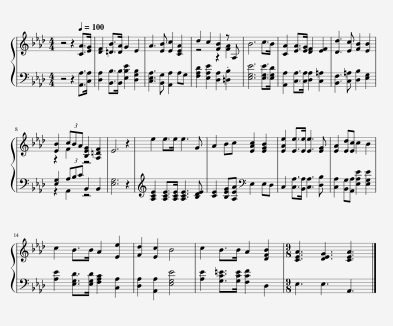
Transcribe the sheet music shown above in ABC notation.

X:1
%%score { ( 1 3 ) | ( 2 4 ) }
L:1/8
M:4/4
I:linebreak $
K:Ab
V:1 treble
V:3 treble
V:2 bass
V:4 bass
V:1
 z4 z2[Q:1/4=100] [CA]>[EG] | [DF]2 [=DB]>[DA] G2 E2 | A3 [EB] [Ec]2 [CEA]2 | d2 c2 [FB]2 z A, | B6 c>B | %5
 [CA]2 [EA]>[EG] [DF]2 [EF]2 | [Dd]3 [Ec] [FB]2 [EB]2 |$ [EB]2 (3cBA [B,EG]2 [A,=DF]2 | E6 z2 | e2 e>e e3 G | %10
 A2 Bc [EAc]2 [EGB]2 | [EAe]2 [Ee]>[Ee] [Ee]3 [EG] | [EA]2 [Ed][Ec] c2 B2 |$ c2 B>B A2 [Ee]2 | [Fd]2 [Ec]2 B4 | %15
 c2 B>B A2 [DFB]2 |[M:9/8] [CEA]3 [DEG]3 [CEA]3 |] %17
V:2
 z4 z2 [A,,A,]>[C,A,] | [D,A,]2 [B,,B,]>[B,,B,] [E,B,E]2 [D,G,B,]2 | [C,E,A,]3 [B,,G,] [A,,A,]2 A,G, | [F,A,D]2 [E,A,E]2 [D,A,]2 .[=D,B,]2 | [E,G,E]6 [E,G,E]>[E,G,D] | %5
 [A,,A,]2 [C,A,]>[C,A,] [D,A,]2 [C,=A,]2 | [B,,F,]3 [C,=A,] [D,B,]2 [E,G,]2 |$ [E,G,]2 (3A,B,C B,,2 B,,2 | [E,G,]6 z2 | [A,CE]2 [A,CE]>[A,CE] [A,CE]3 [B,DE] | %10
 [CE]2 [B,EG][A,EA][K:bass] E,2 E,D, | C,2 [C,A,]>[B,,A,] [C,A,]3 [D,B,] | [C,A,]2 [B,,G,][A,,A,] [E,A,E]2 [E,G,E]2 |$ [A,E]2 [E,G,D]>[E,G,D] [F,A,C]2 [C,A,]2 | [D,A,]2 [A,,A,]2 [E,G,E]4 | %15
 [A,E]2 [G,C=E]>[G,CE] [F,CF]2 D,2 |[M:9/8] E,3 E,3 A,,3 |] %17
V:3
 x8 | x8 | x8 | z4 z2 [FA]2 | x8 | %5
 x8 | x8 |$ z2 F2 z4 | x8 | x8 | %10
 x8 | x8 | x8 |$ x8 | x8 | %15
 x8 |[M:9/8] x9 |] %17
V:4
 x8 | x8 | x8 | x8 | x8 | %5
 x8 | x8 |$ z2 A,,2 z4 | x8 | x8 | %10
 x4[K:bass] x4 | x8 | x8 |$ x8 | x8 | %15
 x8 |[M:9/8] x9 |] %17
